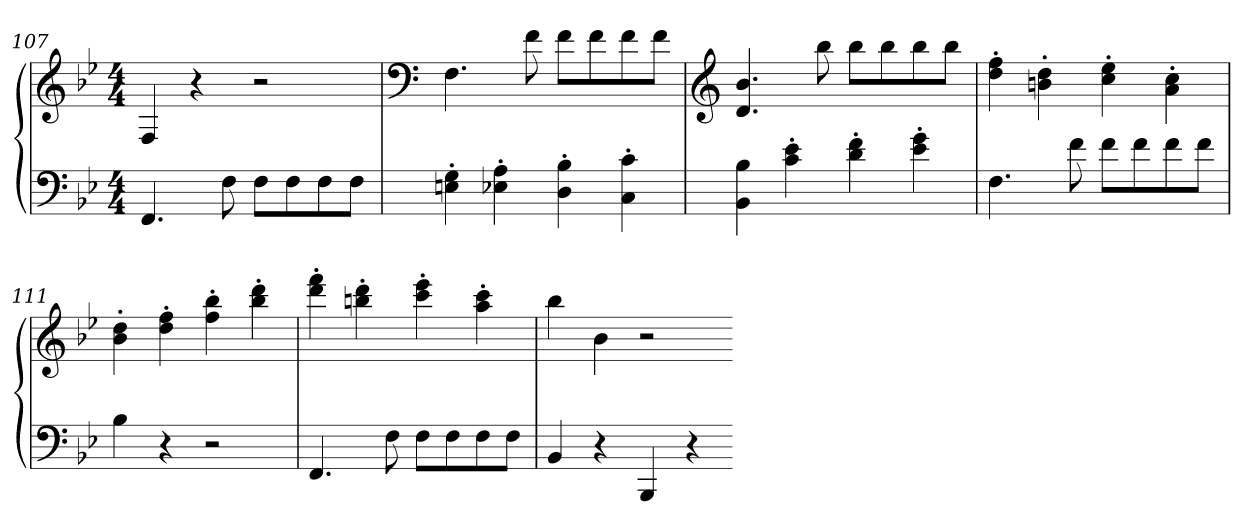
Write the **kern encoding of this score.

**kern	**kern
*part1	*part1
*staff2	*staff1
*clefF4	*clefG2
*k[b-e-]	*k[b-e-]
*B-:	*B-:
*M4/4	*M4/4
=107	=107
4.FF	4F
.	4r
8F	.
8FL	2r
8F	.
8F	.
8FJ	.
=108	=108
*	*clefF4
4En' 4G'	4.F
4E-X' 4A'	.
.	8f
4D' 4B-'	8fL
.	8f
4C' 4c'	8f
.	8fJ
=109	=109
*	*clefG2
4BB- 4B-	4.d 4.b-
4c' 4e-'	.
.	8bb-
4d' 4f'	8bb-L
.	8bb-
4e-' 4g'	8bb-
.	8bb-J
=110	=110
4.F	4dd' 4ff'
.	4bn' 4dd'
8f	.
8fL	4cc' 4ee-'
8f	.
8f	4a' 4cc'
8fJ	.
=111	=111
4B-	4b-' 4dd'
4r	4dd' 4ff'
2r	4ff' 4bb-'
.	4bb-' 4ddd'
=112	=112
4.FF	4ddd' 4fff'
.	4bbn' 4ddd'
8F	.
8FL	4ccc' 4eee-'
8F	.
8F	4aa' 4ccc'
8FJ	.
=113	=113
4BB-	4bb-
4r	4b-
4BBB-	2r
4r	.
=-	=-
*-	*-
